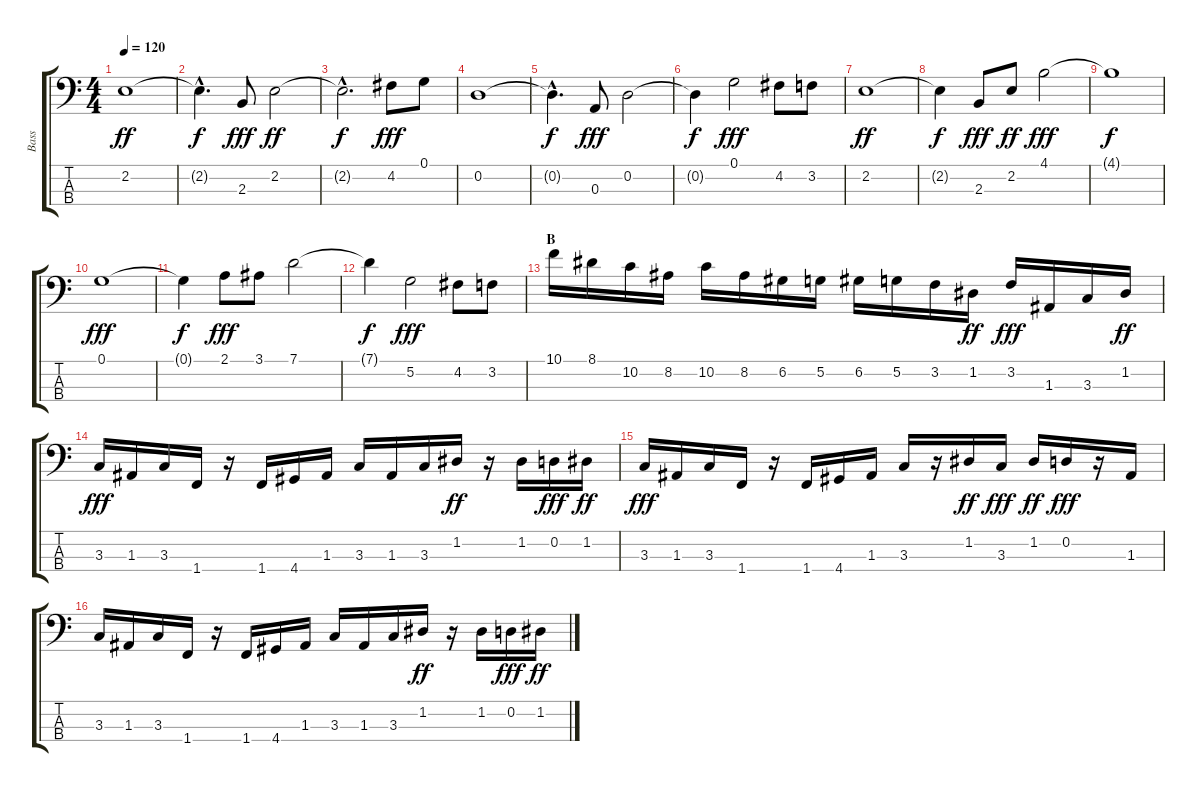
\track ("Bass" "Bass") {instrument electricbassfinger}
\staff {score tabs}
\tuning (G2 D2 A1 E1) {hide}
\ts (4 4)
\tempo 120
\clef f4
\ks c
2.2.1{dy ff} |
2.2{hac t}.4{d dy f} 2.3.8{dy fff} 2.2.2{dy ff} |
2.2{hac t}.2{d dy f} 4.2.8{dy fff} 0.1.8 |
0.2.1 |
0.2{hac t}.4{d dy f} 0.3.8{dy fff} 0.2.2 |
0.2{t}.4{dy f} 0.1.2{dy fff} 4.2.8 3.2.8 |
2.2.1{dy ff} |
2.2{t}.4{dy f} 2.3.8{dy fff} 2.2.8{dy ff} 4.1.2{dy fff} |
4.1{t}.1{dy f} |
0.1.1{dy fff} |
0.1{t}.4{dy f} 2.1.8{dy fff} 3.1.8 7.1.2 |
7.1{t}.4{dy f} 5.2.2{dy fff} 4.2.8 3.2.8 |
\section ("" "B")
10.1.16 8.1.16 10.2.16 8.2.16 10.2.16 8.2.16 6.2.16 5.2.16 6.2.16 5.2.16 3.2.16 1.2.16{dy ff} 3.2.16{dy fff} 1.3.16 3.3.16 1.2.16{dy ff} |
3.3.16{dy fff} 1.3.16 3.3.16 1.4.16 r.16 1.4.16 4.4.16 1.3.16 3.3.16 1.3.16 3.3.16 1.2.16{dy ff} r.16 1.2.16 0.2.16{dy fff} 1.2.16{dy ff} |
3.3.16{dy fff} 1.3.16 3.3.16 1.4.16 r.16 1.4.16 4.4.16 1.3.16 3.3.16 r.16 1.2.16{dy ff} 3.3.16{dy fff} 1.2.16{dy ff} 0.2.16{dy fff} r.16 1.3.16 |
3.3.16 1.3.16 3.3.16 1.4.16 r.16 1.4.16 4.4.16 1.3.16 3.3.16 1.3.16 3.3.16 1.2.16{dy ff} r.16 1.2.16 0.2.16{dy fff} 1.2.16{dy ff}
